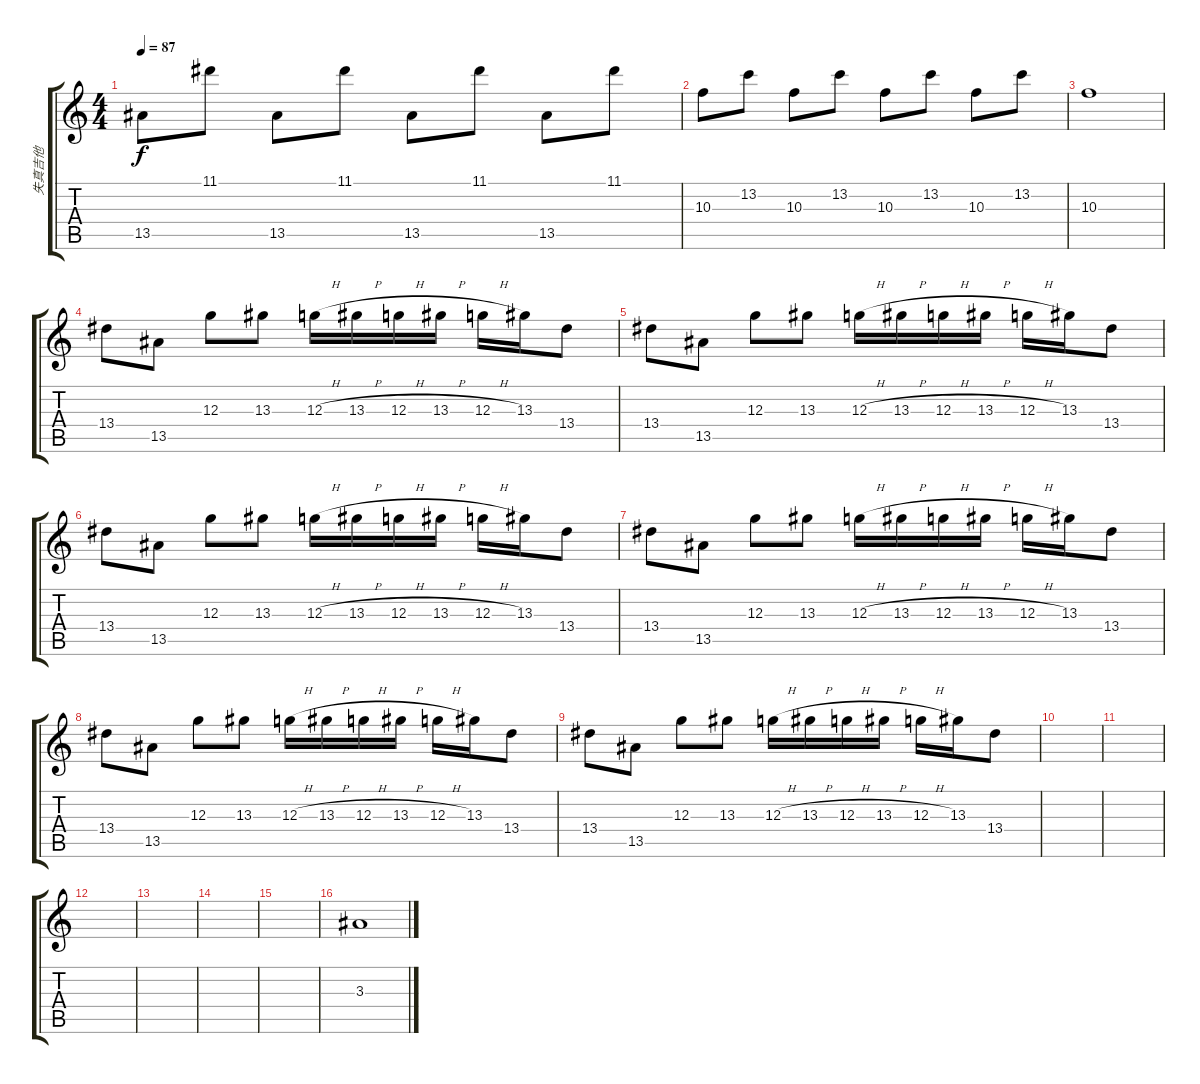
\track ("失真吉他" "失真吉他") {instrument overdrivenguitar}
\staff {score tabs}
\tuning (E4 B3 G3 D3 A2 E2) {hide}
\ts (4 4)
\tempo 87
\clef g2
\ks c
13.5.8{dy f} 11.1.8 13.5.8 11.1.8 13.5.8 11.1.8 13.5.8 11.1.8 |
10.3.8 13.2.8 10.3.8 13.2.8 10.3.8 13.2.8 10.3.8 13.2.8 |
10.3.1 |
13.4.8 13.5.8 12.3.8 13.3.8 12.3{h}.16 13.3{h}.16 12.3{h}.16 13.3{h}.16 12.3{h}.16 13.3.16 13.4.8 |
13.4.8 13.5.8 12.3.8 13.3.8 12.3{h}.16 13.3{h}.16 12.3{h}.16 13.3{h}.16 12.3{h}.16 13.3.16 13.4.8 |
13.4.8 13.5.8 12.3.8 13.3.8 12.3{h}.16 13.3{h}.16 12.3{h}.16 13.3{h}.16 12.3{h}.16 13.3.16 13.4.8 |
13.4.8 13.5.8 12.3.8 13.3.8 12.3{h}.16 13.3{h}.16 12.3{h}.16 13.3{h}.16 12.3{h}.16 13.3.16 13.4.8 |
13.4.8 13.5.8 12.3.8 13.3.8 12.3{h}.16 13.3{h}.16 12.3{h}.16 13.3{h}.16 12.3{h}.16 13.3.16 13.4.8 |
13.4.8 13.5.8 12.3.8 13.3.8 12.3{h}.16 13.3{h}.16 12.3{h}.16 13.3{h}.16 12.3{h}.16 13.3.16 13.4.8 |
|
|
|
|
|
|
3.3.1
